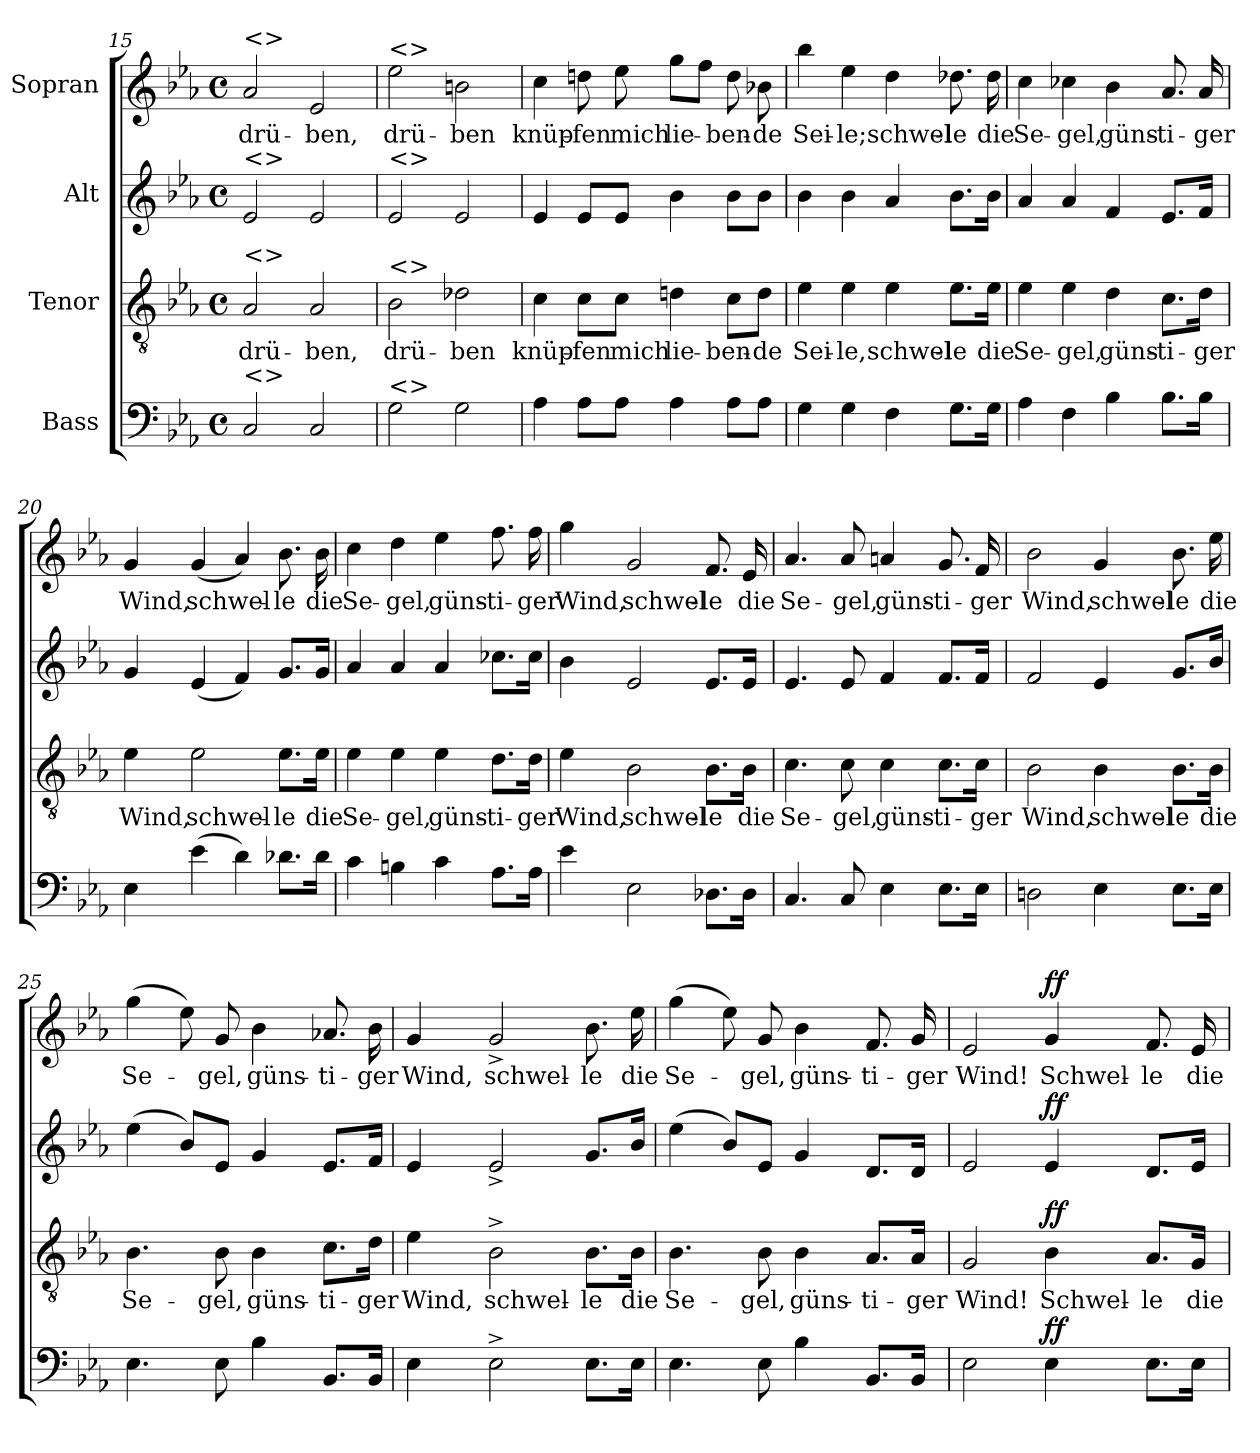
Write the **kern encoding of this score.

**kern	**dynam	**kern	**text	**dynam	**kern	**dynam	**kern	**text	**dynam
*part4	*part4	*part3	*part3	*part3	*part2	*part2	*part1	*part1	*part1
*staff4	*staff4	*staff3	*staff3	*staff3	*staff2	*staff2	*staff1	*staff1	*staff1
*I"Bass	*	*I"Tenor	*	*	*I"Alt	*	*I"Sopran	*	*
*clefF4	*	*clefGv2	*	*	*clefG2	*	*clefG2	*	*
*k[b-e-a-]	*	*k[b-e-a-]	*	*	*k[b-e-a-]	*	*k[b-e-a-]	*	*
*M4/4	*	*M4/4	*	*	*M4/4	*	*M4/4	*	*
*met(c)	*	*met(c)	*	*	*met(c)	*	*met(c)	*	*
=15	=15	=15	=15	=15	=15	=15	=15	=15	=15
!	!	!	!	!	!	!	!LO:TX:a:t=<>	!	!
!	!	!	!	!	!LO:TX:a:t=<>	!	!	!	!
!	!	!LO:TX:a:t=<>	!	!	!	!	!	!	!
!LO:TX:a:t=<>	!	!	!	!	!	!	!	!	!
2C/	.	2A-/	drü-	.	2e-/	.	2a-/	drü-	.
2C/	.	2A-/	-ben,	.	2e-/	.	2e-/	-ben,	.
=16	=16	=16	=16	=16	=16	=16	=16	=16	=16
!	!	!	!	!	!	!	!LO:TX:a:t=<>	!	!
!	!	!	!	!	!LO:TX:a:t=<>	!	!	!	!
!	!	!LO:TX:a:t=<>	!	!	!	!	!	!	!
!LO:TX:a:t=<>	!	!	!	!	!	!	!	!	!
2G\	.	2B-\	drü-	.	2e-/	.	2ee-\	drü-	.
2G\	.	2d-X\	-ben	.	2e-/	.	2bn\	-ben	.
=17	=17	=17	=17	=17	=17	=17	=17	=17	=17
4A-\	.	4c\	knüp-	.	4e-/	.	4cc\	knüp-	.
8A-\L	.	8c\L	-fen	.	8e-/L	.	8ddn\	-fen	.
8A-\J	.	8c\J	mich	.	8e-/J	.	8ee-\	mich	.
4A-\	.	4dn\	lie-	.	4b-\	.	8gg\L	lie-	.
.	.	.	.	.	.	.	8ff\J	.	.
8A-\L	.	8c\L	-ben-	.	8b-\L	.	8dd\	-ben-	.
8A-\J	.	8d\J	-de	.	8b-\J	.	8b-X\	-de	.
!!LO:LB:g=z
=18	=18	=18	=18	=18	=18	=18	=18	=18	=18
4G\	.	4e-\	Sei-	.	4b-\	.	4bb-\	Sei-	.
4G\	.	4e-\	-le,	.	4b-\	.	4ee-\	-le;	.
4F\	.	4e-\	schwel-	.	4a-/	.	4dd\	schwel-	.
8.G\L	.	8.e-\L	-le	.	8.b-\L	.	8.dd-X\	-le	.
16G\Jk	.	16e-\Jk	die	.	16b-\Jk	.	16dd-\	die	.
=19	=19	=19	=19	=19	=19	=19	=19	=19	=19
4A-\	.	4e-\	Se-	.	4a-/	.	4cc\	Se-	.
4F\	.	4e-\	-gel,	.	4a-/	.	4cc-X\	-gel,	.
4B-\	.	4d\	güns-	.	4f/	.	4b-\	güns-	.
8.B-\L	.	8.c\L	-ti-	.	8.e-/L	.	8.a-/	-ti-	.
16B-\Jk	.	16d\Jk	-ger	.	16f/Jk	.	16a-/	-ger	.
=20	=20	=20	=20	=20	=20	=20	=20	=20	=20
4E-\	.	4e-\	Wind,	.	4g/	.	4g/	Wind,	.
(4e-\	.	2e-\	schwel-	.	(4e-/	.	(4g/	schwel-	.
4d\)	.	.	.	.	4f/)	.	4a-/)	.	.
8.d-X\L	.	8.e-\L	-le	.	8.g/L	.	8.b-\	-le	.
16d-\Jk	.	16e-\Jk	die	.	16g/Jk	.	16b-\	die	.
=21	=21	=21	=21	=21	=21	=21	=21	=21	=21
4c\	.	4e-\	Se-	.	4a-/	.	4cc\	Se-	.
4Bn\	.	4e-\	-gel,	.	4a-/	.	4dd\	-gel,	.
4c\	.	4e-\	güns-	.	4a-/	.	4ee-\	güns-	.
8.A-\L	.	8.d\L	-ti-	.	8.cc-X\L	.	8.ff\	-ti-	.
16A-\Jk	.	16d\Jk	-ger	.	16cc-\Jk	.	16ff\	-ger	.
!!LO:LB:g=z
=22	=22	=22	=22	=22	=22	=22	=22	=22	=22
4e-\	.	4e-\	Wind,	.	4b-\	.	4gg\	Wind,	.
2E-\	.	2B-\	schwel-	.	2e-/	.	2g/	schwel-	.
8.D-X\L	.	8.B-\L	-le	.	8.e-/L	.	8.f/	-le	.
16D-\Jk	.	16B-\Jk	die	.	16e-/Jk	.	16e-/	die	.
=23	=23	=23	=23	=23	=23	=23	=23	=23	=23
4.C/	.	4.c\	Se-	.	4.e-/	.	4.a-/	Se-	.
8C/	.	8c\	-gel,	.	8e-/	.	8a-/	-gel,	.
4E-\	.	4c\	güns-	.	4f/	.	4an/	güns-	.
8.E-\L	.	8.c\L	-ti-	.	8.f/L	.	8.g/	-ti-	.
16E-\Jk	.	16c\Jk	-ger	.	16f/Jk	.	16f/	-ger	.
=24	=24	=24	=24	=24	=24	=24	=24	=24	=24
2Dn\	.	2B-\	Wind,	.	2f/	.	2b-\	Wind,	.
4E-\	.	4B-\	schwel-	.	4e-/	.	4g/	schwel-	.
8.E-\L	.	8.B-\L	-le	.	8.g/L	.	8.b-\	-le	.
16E-\Jk	.	16B-\Jk	die	.	16b-/Jk	.	16ee-\	die	.
=25	=25	=25	=25	=25	=25	=25	=25	=25	=25
4.E-\	.	4.B-\	Se-	.	(4ee-\	.	(4gg\	Se-	.
.	.	.	.	.	8b-/L)	.	8ee-\)	.	.
8E-\	.	8B-\	-gel,	.	8e-/J	.	8g/	-gel,	.
4B-\	.	4B-\	güns-	.	4g/	.	4b-\	güns-	.
8.BB-/L	.	8.c\L	-ti-	.	8.e-/L	.	8.a-X/	-ti-	.
16BB-/Jk	.	16d\Jk	-ger	.	16f/Jk	.	16b-\	-ger	.
!!LO:PB:g=z
=26	=26	=26	=26	=26	=26	=26	=26	=26	=26
4E-\	.	4e-\	Wind,	.	4e-/	.	4g/	Wind,	.
2E-^\	.	2B-^\	schwel-	.	2e-^/	.	2g^/	schwel-	.
8.E-\L	.	8.B-\L	-le	.	8.g/L	.	8.b-\	-le	.
16E-\Jk	.	16B-\Jk	die	.	16b-/Jk	.	16ee-\	die	.
=27	=27	=27	=27	=27	=27	=27	=27	=27	=27
4.E-\	.	4.B-\	Se-	.	(4ee-\	.	(4gg\	Se-	.
.	.	.	.	.	8b-/L)	.	8ee-\)	.	.
8E-\	.	8B-\	-gel,	.	8e-/J	.	8g/	-gel,	.
4B-\	.	4B-\	güns-	.	4g/	.	4b-\	güns-	.
8.BB-/L	.	8.A-/L	-ti-	.	8.d/L	.	8.f/	-ti-	.
16BB-/Jk	.	16A-/Jk	-ger	.	16d/Jk	.	16g/	-ger	.
=28	=28	=28	=28	=28	=28	=28	=28	=28	=28
2E-\	.	2G/	Wind!	.	2e-/	.	2e-/	Wind!	.
!	!LO:DY:a	!	!	!LO:DY:a	!	!LO:DY:a	!	!	!LO:DY:a
4E-\	ff	4B-\	Schwel-	ff	4e-/	ff	4g/	Schwel-	ff
8.E-\L	.	8.A-/L	-le	.	8.d/L	.	8.f/	-le	.
16E-\Jk	.	16G/Jk	die	.	16e-/Jk	.	16e-/	die	.
=	=	=	=	=	=	=	=	=	=
*-	*-	*-	*-	*-	*-	*-	*-	*-	*-
